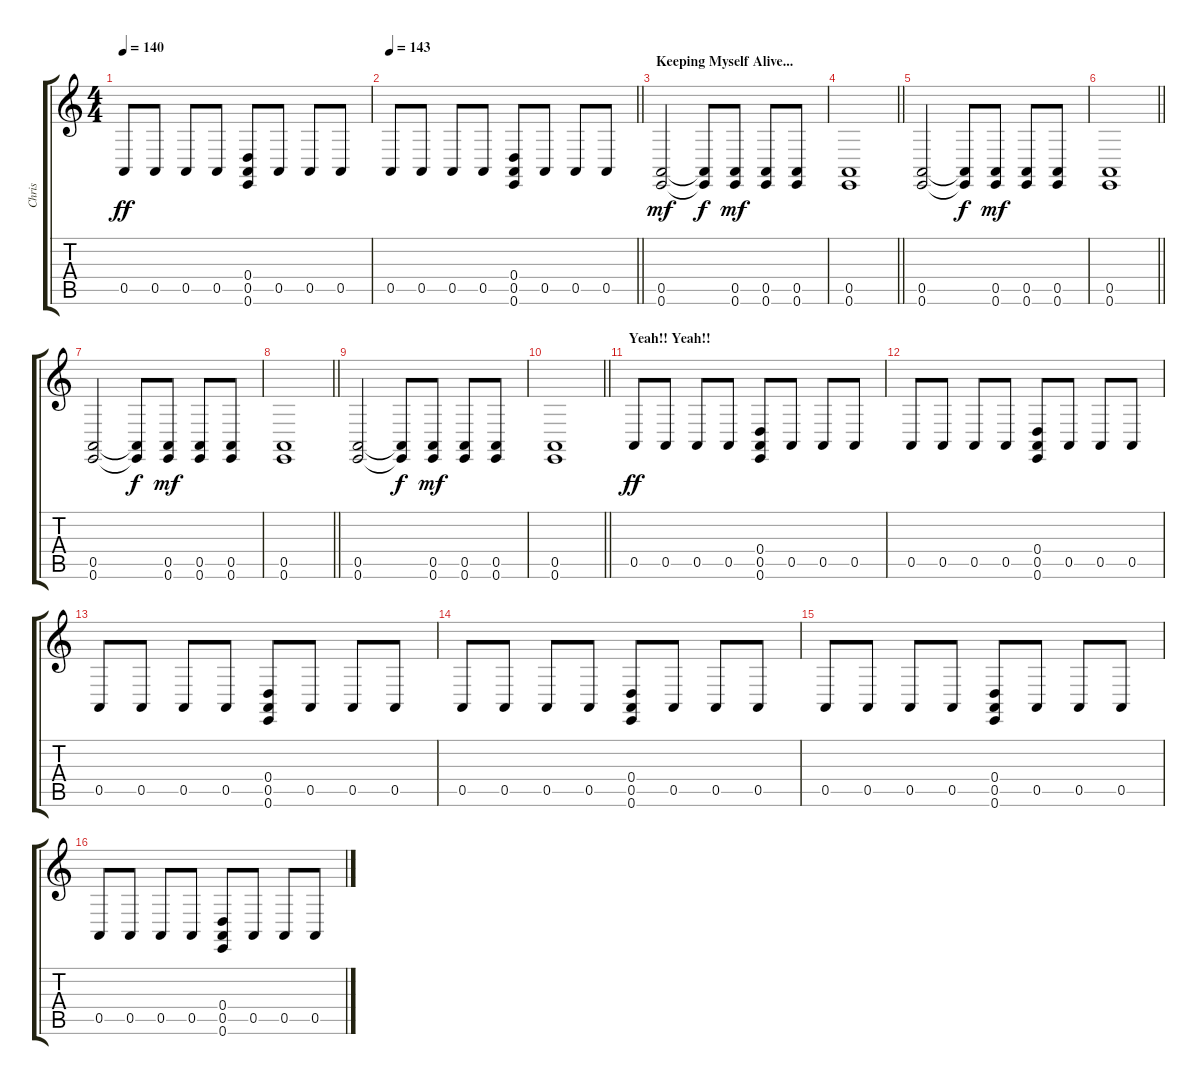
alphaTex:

\track ("Chris" "Chris") {instrument melodictom}
\staff {score tabs}
\tuning (E4 B3 G3 D3 A2 E2) {hide}
\ts (4 4)
\tempo 140
\clef g2
\ks c
0.5.8{dy ff} 0.5.8 0.5.8 0.5.8 (0.4 0.5 0.6).8 0.5.8 0.5.8 0.5.8 |
\tempo 143
\barLineRight lightlight
0.5.8 0.5.8 0.5.8 0.5.8 (0.4 0.5 0.6).8 0.5.8 0.5.8 0.5.8 |
\section ("" "Keeping Myself Alive...")
(0.5 0.6).2{dy mf} (0.5{t} 0.6{t}).8{dy f} (0.5 0.6).8{dy mf} (0.5 0.6).8 (0.5 0.6).8 |
\barLineRight lightlight
(0.5 0.6).1 |
(0.5 0.6).2 (0.5{t} 0.6{t}).8{dy f} (0.5 0.6).8{dy mf} (0.5 0.6).8 (0.5 0.6).8 |
\barLineRight lightlight
(0.5 0.6).1 |
(0.5 0.6).2 (0.5{t} 0.6{t}).8{dy f} (0.5 0.6).8{dy mf} (0.5 0.6).8 (0.5 0.6).8 |
\barLineRight lightlight
(0.5 0.6).1 |
(0.5 0.6).2 (0.5{t} 0.6{t}).8{dy f} (0.5 0.6).8{dy mf} (0.5 0.6).8 (0.5 0.6).8 |
\barLineRight lightlight
(0.5 0.6).1 |
\section ("" "Yeah!! Yeah!!")
0.5.8{dy ff} 0.5.8 0.5.8 0.5.8 (0.4 0.5 0.6).8 0.5.8 0.5.8 0.5.8 |
0.5.8 0.5.8 0.5.8 0.5.8 (0.4 0.5 0.6).8 0.5.8 0.5.8 0.5.8 |
0.5.8 0.5.8 0.5.8 0.5.8 (0.4 0.5 0.6).8 0.5.8 0.5.8 0.5.8 |
0.5.8 0.5.8 0.5.8 0.5.8 (0.4 0.5 0.6).8 0.5.8 0.5.8 0.5.8 |
0.5.8 0.5.8 0.5.8 0.5.8 (0.4 0.5 0.6).8 0.5.8 0.5.8 0.5.8 |
0.5.8 0.5.8 0.5.8 0.5.8 (0.4 0.5 0.6).8 0.5.8 0.5.8 0.5.8
